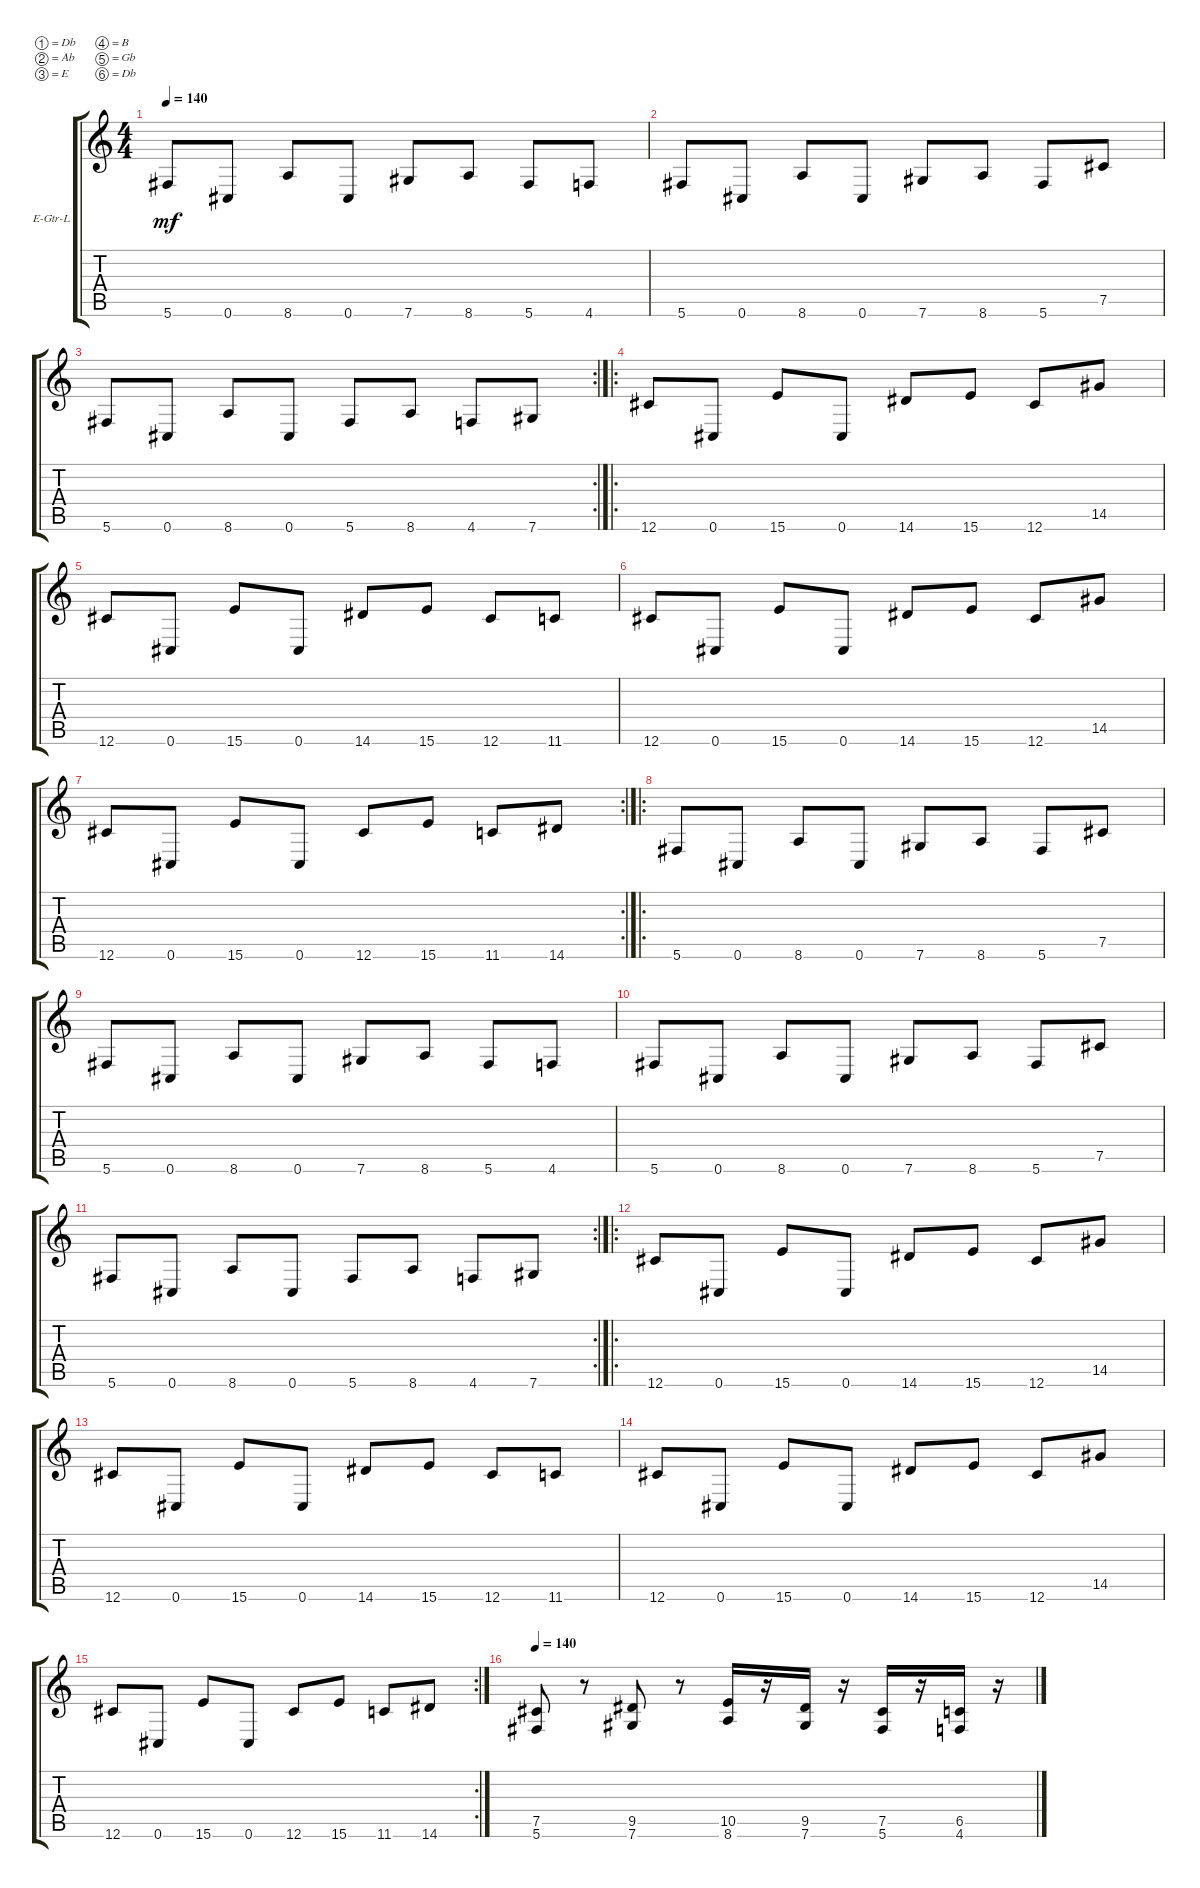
\bracketExtendMode groupsimilarinstruments
\firstSystemTrackNameOrientation horizontal
\otherSystemsTrackNameOrientation horizontal
\track ("Electric Guitar L" "E-Gtr-L") {instrument distortionguitar}
\staff {score tabs}
\tuning (Db4 Ab3 E3 B2 Gb2 Db2)
\ts (4 4)
\tempo 140
\clef g2
\ks c
5.6.8{dy mf} 0.6.8 8.6.8 0.6.8 7.6.8 8.6.8 5.6.8 4.6.8 |
5.6.8 0.6.8 8.6.8 0.6.8 7.6.8 8.6.8 5.6.8 7.5.8 |
\rc 2
5.6.8 0.6.8 8.6.8 0.6.8 5.6.8 8.6.8 4.6.8 7.6.8 |
\ro
12.6.8 0.6.8 15.6.8 0.6.8 14.6.8 15.6.8 12.6.8 14.5.8 |
12.6.8 0.6.8 15.6.8 0.6.8 14.6.8 15.6.8 12.6.8 11.6.8 |
12.6.8 0.6.8 15.6.8 0.6.8 14.6.8 15.6.8 12.6.8 14.5.8 |
\rc 2
12.6.8 0.6.8 15.6.8 0.6.8 12.6.8 15.6.8 11.6.8 14.6.8 |
\ro
5.6.8 0.6.8 8.6.8 0.6.8 7.6.8 8.6.8 5.6.8 7.5.8 |
5.6.8 0.6.8 8.6.8 0.6.8 7.6.8 8.6.8 5.6.8 4.6.8 |
5.6.8 0.6.8 8.6.8 0.6.8 7.6.8 8.6.8 5.6.8 7.5.8 |
\rc 2
5.6.8 0.6.8 8.6.8 0.6.8 5.6.8 8.6.8 4.6.8 7.6.8 |
\ro
12.6.8 0.6.8 15.6.8 0.6.8 14.6.8 15.6.8 12.6.8 14.5.8 |
12.6.8 0.6.8 15.6.8 0.6.8 14.6.8 15.6.8 12.6.8 11.6.8 |
12.6.8 0.6.8 15.6.8 0.6.8 14.6.8 15.6.8 12.6.8 14.5.8 |
\rc 2
12.6.8 0.6.8 15.6.8 0.6.8 12.6.8 15.6.8 11.6.8 14.6.8 |
\tempo 140
(5.6 7.5).8 r.8 (7.6 9.5).8 r.8 (8.6 10.5).16 r.16 (7.6 9.5).16 r.16 (5.6 7.5).16 r.16 (4.6 6.5).16 r.16
